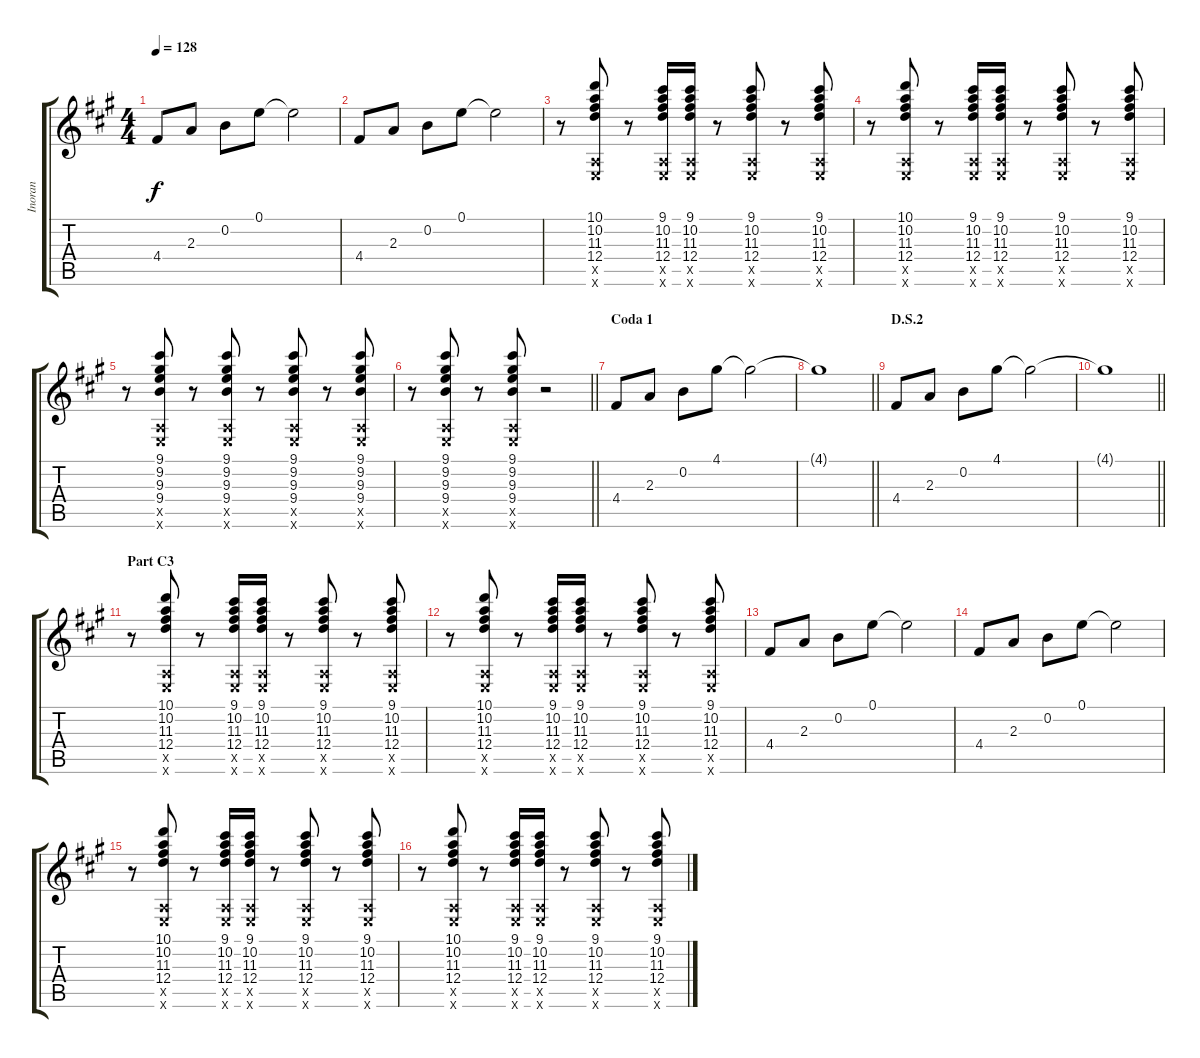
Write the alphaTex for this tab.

\track ("Inoran" "Inoran") {instrument distortionguitar}
\staff {score tabs}
\tuning (E4 B3 G3 D3 A2 E2) {hide}
\ts (4 4)
\tempo 128
\clef g2
\ks a
4.4.8{dy f} 2.3.8 0.2.8 0.1.8 0.1{t}.2 |
4.4.8 2.3.8 0.2.8 0.1.8 0.1{t}.2 |
r.8 (10.1 10.2 11.3 12.4 0.5{x} 0.6{x}).8 r.8 (9.1 10.2 11.3 12.4 0.5{x} 0.6{x}).16 (9.1 10.2 11.3 12.4 0.5{x} 0.6{x}).16 r.8 (9.1 10.2 11.3 12.4 0.5{x} 0.6{x}).8 r.8 (9.1 10.2 11.3 12.4 0.5{x} 0.6{x}).8 |
r.8 (10.1 10.2 11.3 12.4 0.5{x} 0.6{x}).8 r.8 (9.1 10.2 11.3 12.4 0.5{x} 0.6{x}).16 (9.1 10.2 11.3 12.4 0.5{x} 0.6{x}).16 r.8 (9.1 10.2 11.3 12.4 0.5{x} 0.6{x}).8 r.8 (9.1 10.2 11.3 12.4 0.5{x} 0.6{x}).8 |
r.8 (9.1 9.2 9.3 9.4 0.5{x} 0.6{x}).8 r.8 (9.1 9.2 9.3 9.4 0.5{x} 0.6{x}).8 r.8 (9.1 9.2 9.3 9.4 0.5{x} 0.6{x}).8 r.8 (9.1 9.2 9.3 9.4 0.5{x} 0.6{x}).8 |
\barLineRight lightlight
r.8 (9.1 9.2 9.3 9.4 0.5{x} 0.6{x}).8 r.8 (9.1 9.2 9.3 9.4 0.5{x} 0.6{x}).8 r.2 |
\section ("" "Coda 1")
4.4.8 2.3.8 0.2.8 4.1.8 4.1{t}.2 |
\barLineRight lightlight
4.1{t}.1 |
\section ("" "D.S.2")
4.4.8 2.3.8 0.2.8 4.1.8 4.1{t}.2 |
\barLineRight lightlight
4.1{t}.1 |
\section ("" "Part C3")
r.8 (10.1 10.2 11.3 12.4 0.5{x} 0.6{x}).8 r.8 (9.1 10.2 11.3 12.4 0.5{x} 0.6{x}).16 (9.1 10.2 11.3 12.4 0.5{x} 0.6{x}).16 r.8 (9.1 10.2 11.3 12.4 0.5{x} 0.6{x}).8 r.8 (9.1 10.2 11.3 12.4 0.5{x} 0.6{x}).8 |
r.8 (10.1 10.2 11.3 12.4 0.5{x} 0.6{x}).8 r.8 (9.1 10.2 11.3 12.4 0.5{x} 0.6{x}).16 (9.1 10.2 11.3 12.4 0.5{x} 0.6{x}).16 r.8 (9.1 10.2 11.3 12.4 0.5{x} 0.6{x}).8 r.8 (9.1 10.2 11.3 12.4 0.5{x} 0.6{x}).8 |
4.4.8 2.3.8 0.2.8 0.1.8 0.1{t}.2 |
4.4.8 2.3.8 0.2.8 0.1.8 0.1{t}.2 |
r.8 (10.1 10.2 11.3 12.4 0.5{x} 0.6{x}).8 r.8 (9.1 10.2 11.3 12.4 0.5{x} 0.6{x}).16 (9.1 10.2 11.3 12.4 0.5{x} 0.6{x}).16 r.8 (9.1 10.2 11.3 12.4 0.5{x} 0.6{x}).8 r.8 (9.1 10.2 11.3 12.4 0.5{x} 0.6{x}).8 |
r.8 (10.1 10.2 11.3 12.4 0.5{x} 0.6{x}).8 r.8 (9.1 10.2 11.3 12.4 0.5{x} 0.6{x}).16 (9.1 10.2 11.3 12.4 0.5{x} 0.6{x}).16 r.8 (9.1 10.2 11.3 12.4 0.5{x} 0.6{x}).8 r.8 (9.1 10.2 11.3 12.4 0.5{x} 0.6{x}).8
